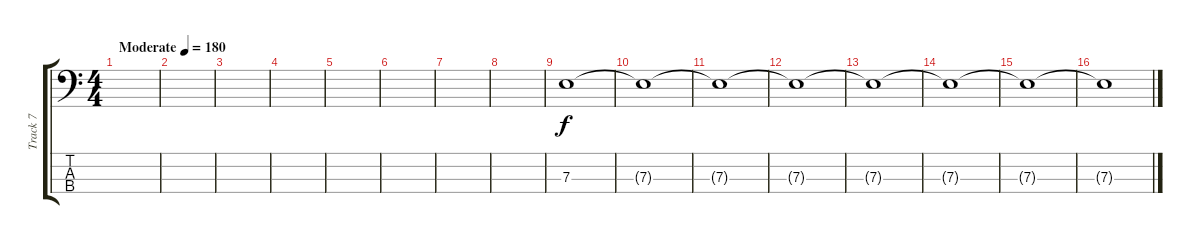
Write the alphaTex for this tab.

\track ("Track 7" "Track 7") {instrument electricbassfinger}
\staff {score tabs}
\tuning (G2 D2 A1 E1) {hide}
\ts (4 4)
\tempo (180 "Moderate")
\clef f4
\ks c
|
|
|
|
|
|
|
|
7.3.1 |
7.3{t}.1{dy f} |
7.3{t}.1 |
7.3{t}.1 |
7.3{t}.1 |
7.3{t}.1 |
7.3{t}.1 |
7.3{t}.1
